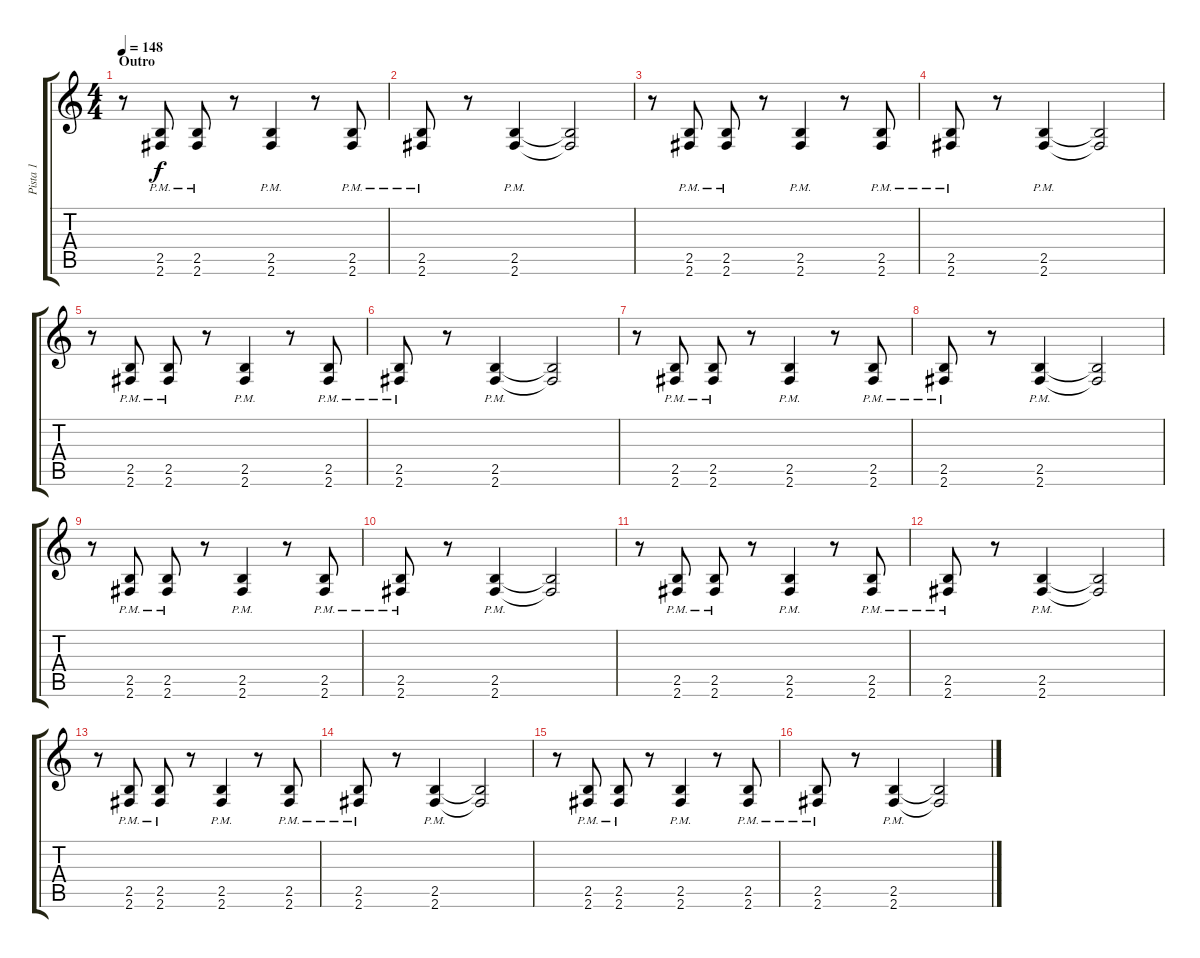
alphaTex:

\track ("Pista 1" "Pista 1") {instrument overdrivenguitar}
\staff {score tabs}
\tuning (E4 B3 G3 D3 A2 E2) {hide}
\ts (4 4)
\section ("" "Outro")
\tempo 148
\clef g2
\ks c
r.8{dy f} (2.5{pm} 2.6{pm}).8 (2.5{pm} 2.6{pm}).8 r.8 (2.5{pm} 2.6{pm}).4 r.8 (2.5{pm} 2.6{pm}).8 |
(2.5{pm} 2.6{pm}).8 r.8 (2.5{pm} 2.6{pm}).4 (2.5{t} 2.6{t}).2 |
r.8 (2.5{pm} 2.6{pm}).8 (2.5{pm} 2.6{pm}).8 r.8 (2.5{pm} 2.6{pm}).4 r.8 (2.5{pm} 2.6{pm}).8 |
(2.5{pm} 2.6{pm}).8 r.8 (2.5{pm} 2.6{pm}).4 (2.5{t} 2.6{t}).2 |
r.8 (2.5{pm} 2.6{pm}).8 (2.5{pm} 2.6{pm}).8 r.8 (2.5{pm} 2.6{pm}).4 r.8 (2.5{pm} 2.6{pm}).8 |
(2.5{pm} 2.6{pm}).8 r.8 (2.5{pm} 2.6{pm}).4 (2.5{t} 2.6{t}).2 |
r.8 (2.5{pm} 2.6{pm}).8 (2.5{pm} 2.6{pm}).8 r.8 (2.5{pm} 2.6{pm}).4 r.8 (2.5{pm} 2.6{pm}).8 |
(2.5{pm} 2.6{pm}).8 r.8 (2.5{pm} 2.6{pm}).4 (2.5{t} 2.6{t}).2 |
r.8 (2.5{pm} 2.6{pm}).8 (2.5{pm} 2.6{pm}).8 r.8 (2.5{pm} 2.6{pm}).4 r.8 (2.5{pm} 2.6{pm}).8 |
(2.5{pm} 2.6{pm}).8 r.8 (2.5{pm} 2.6{pm}).4 (2.5{t} 2.6{t}).2 |
r.8 (2.5{pm} 2.6{pm}).8 (2.5{pm} 2.6{pm}).8 r.8 (2.5{pm} 2.6{pm}).4 r.8 (2.5{pm} 2.6{pm}).8 |
(2.5{pm} 2.6{pm}).8 r.8 (2.5{pm} 2.6{pm}).4 (2.5{t} 2.6{t}).2 |
r.8 (2.5{pm} 2.6{pm}).8 (2.5{pm} 2.6{pm}).8 r.8 (2.5{pm} 2.6{pm}).4 r.8 (2.5{pm} 2.6{pm}).8 |
(2.5{pm} 2.6{pm}).8 r.8 (2.5{pm} 2.6{pm}).4 (2.5{t} 2.6{t}).2 |
r.8 (2.5{pm} 2.6{pm}).8 (2.5{pm} 2.6{pm}).8 r.8 (2.5{pm} 2.6{pm}).4 r.8 (2.5{pm} 2.6{pm}).8 |
(2.5{pm} 2.6{pm}).8 r.8 (2.5{pm} 2.6{pm}).4 (2.5{t} 2.6{t}).2
